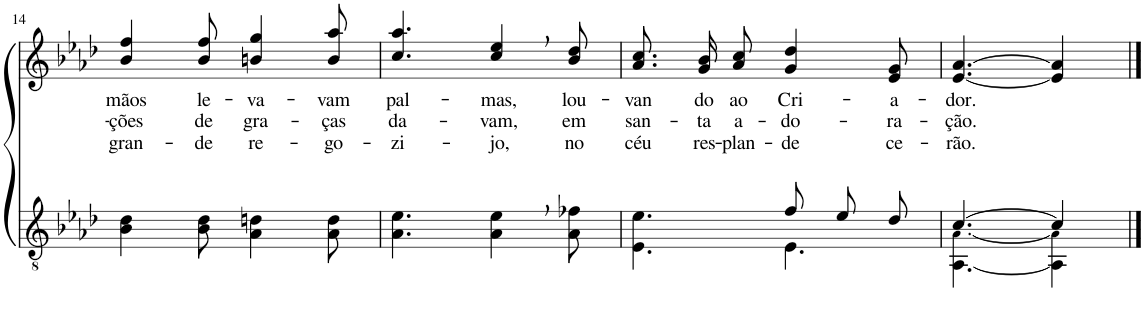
**kern	**kern	**text	**text	**text
*part2	*part1	*part1	*part1	*part1
*staff2	*staff1	*staff1	*staff1	*staff1
*I"Parte III e IV	*I"Parte I e II	*	*	*
!!LO:PB:g=z
*clefGv2	*clefG2	*	*	*
*Trd3c5	*Trd3c5	*	*	*
*k[b-e-a-d-]	*k[b-e-a-d-]	*	*	*
*M6/8	*M6/8	*	*	*
=14	=14	=14	=14	=14
!	!	!LO:LY:b	!LO:LY:b	!LO:LY:b
4B-\ 4d-\	4b-/ 4ff/	mãos	-ções	gran-
!	!	!LO:LY:b	!LO:LY:b	!LO:LY:b
8B-\ 8d-\	8b-/ 8ff/	le-	de	-de
!	!	!LO:LY:b	!LO:LY:b	!LO:LY:b
4A-\ 4dn\	4bn/ 4gg/	-va-	gra-	re-
!	!	!LO:LY:b	!LO:LY:b	!LO:LY:b
8A-\ 8d\	8b/ 8aa-/	-vam	-ças	-go-
=15	=15	=15	=15	=15
!	!	!LO:LY:b	!LO:LY:b	!LO:LY:b
4.A-\ 4.e-\	4.cc/ 4.aa-/	pal-	da-	-zi-
!	!	!LO:LY:b	!LO:LY:b	!LO:LY:b
4A-\, 4e-\,	4cc/, 4ee-/,	-mas,	-vam,	-jo,
!	!	!LO:LY:b	!LO:LY:b	!LO:LY:b
8A-\ 8f-X\	8b-/ 8dd-/	lou-	em	no
=16	=16	=16	=16	=16
*^	*	*	*	*
!	!	!	!LO:LY:b	!LO:LY:b	!LO:LY:b
4.ryy	4.E-\ 4.e-\	8.a-\ 8.cc\L	-van	san-	céu
!	!	!	!LO:LY:b	!LO:LY:b	!LO:LY:b
.	.	16g\ 16b-\K	do	-ta	res-
!	!	!	!LO:LY:b	!LO:LY:b	!LO:LY:b
.	.	8a-\ 8cc\J	ao	a-	-plan-
!	!	!	!LO:LY:b	!LO:LY:b	!LO:LY:b
8f/L	4.E-\	4g/ 4dd-/	Cri-	-do-	-de
8e-/	.	.	.	.	.
!	!	!	!LO:LY:b	!LO:LY:b	!LO:LY:b
8d-/J	.	8e-/ 8g/	-a-	-ra-	ce-
=17	=17	=17	=17	=17	=17
!	!	!	!LO:LY:b	!LO:LY:b	!LO:LY:b
[4.c/	[4.AA-\ [4.A-!\	[4.e-/ [4.a-/	-dor.	-ção.	-rão.
4c/]	4AA-\] 4A-!\]	4e-/] 4a-/]	.	.	.
*v	*v	*	*	*	*
==	==	==	==	==
*-	*-	*-	*-	*-
